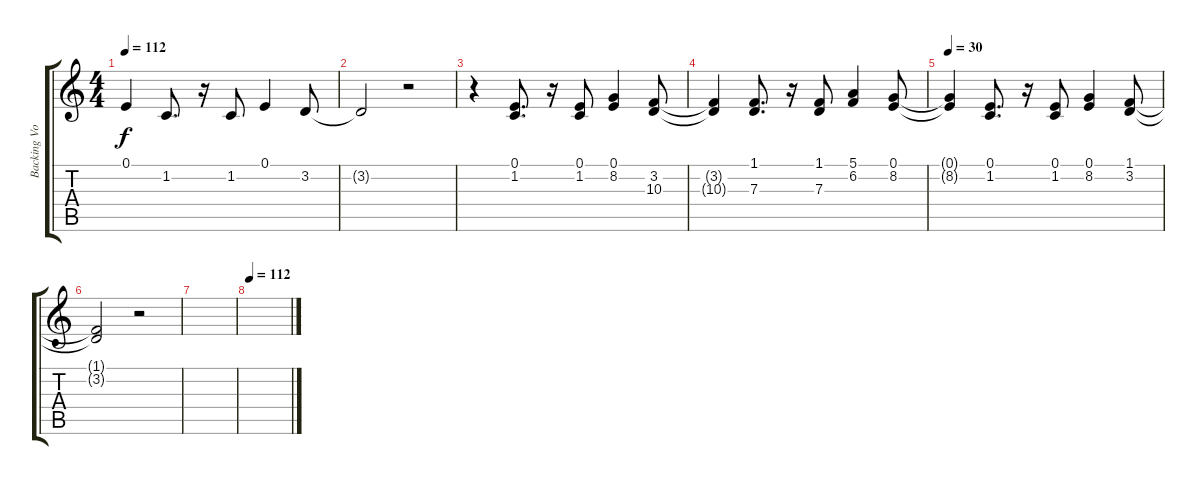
\track ("Backing Vocal" "Backing Vo") {instrument lead6voice}
\staff {score tabs}
\tuning (E4 B3 G3 D3 A2 E2) {hide}
\ts (4 4)
\tempo 112
\clef g2
\ks c
0.1{t}.4{dy f} 1.2.8{d} r.16 1.2.8 0.1.4 3.2.8 |
3.2{t}.2 r.2 |
r.4 (0.1 1.2).8{d} r.16 (0.1 1.2).8 (0.1 8.2).4 (3.2 10.3).8 |
(3.2{t} 10.3{t}).4 (1.1 7.3).8{d} r.16 (1.1 7.3).8 (5.1 6.2).4 (0.1 8.2).8 |
\tempo 30
(0.1{t} 8.2{t}).4 (0.1 1.2).8{d} r.16 (0.1 1.2).8 (0.1 8.2).4 (1.1 3.2).8 |
(1.1{t} 3.2{t}).2 r.2 |
|
\tempo 112
